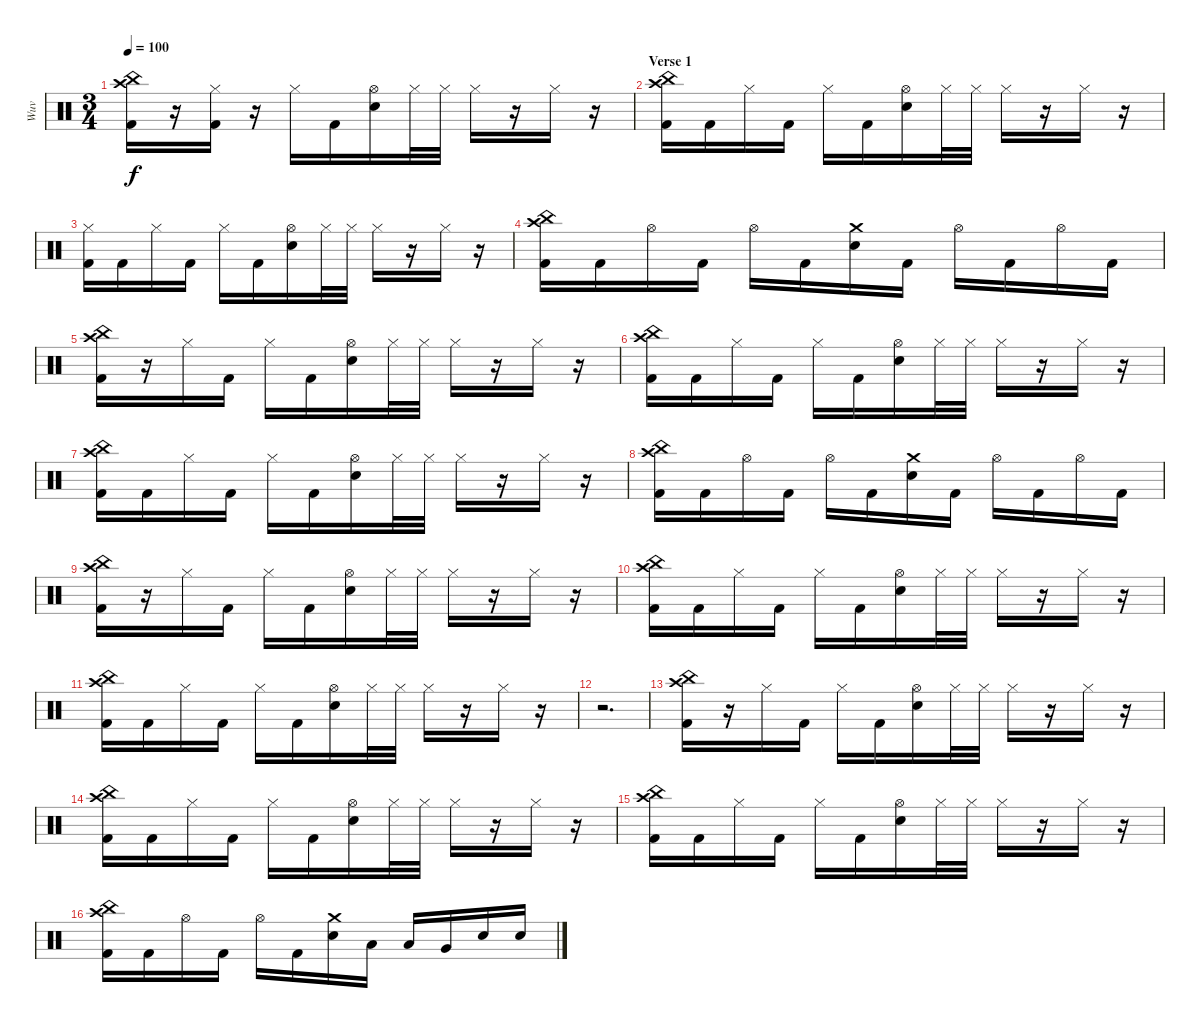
\track ("Wuv " "Wuv ") {instrument percussion}
\staff {score}
\articulation defaults
\ts (3 4)
\tempo 100
\clef neutral
\ks c
("Crash high (hit)" "China (hit)" "Kick (hit) 2").16{dy f} r.16 ("Hi-Hat (closed)" "Kick (hit) 2").16 r.16 "Hi-Hat (closed)".16 "Kick (hit) 2".16 ("Hi-Hat (open)" "Snare (hit) 2").16 "Hi-Hat (closed)".32 "Hi-Hat (closed)".32 "Hi-Hat (closed)".16 r.16 "Hi-Hat (closed)".16 r.16 |
\section ("" "Verse 1")
("Crash high (hit)" "China (hit)" "Kick (hit) 2").16 "Kick (hit) 2".16 "Hi-Hat (closed)".16 "Kick (hit) 2".16 "Hi-Hat (closed)".16 "Kick (hit) 2".16 ("Hi-Hat (open)" "Snare (hit) 2").16 "Hi-Hat (closed)".32 "Hi-Hat (closed)".32 "Hi-Hat (closed)".16 r.16 "Hi-Hat (closed)".16 r.16 |
("Hi-Hat (closed)" "Kick (hit) 2").16 "Kick (hit) 2".16 "Hi-Hat (closed)".16 "Kick (hit) 2".16 "Hi-Hat (closed)".16 "Kick (hit) 2".16 ("Hi-Hat (open)" "Snare (hit) 2").16 "Hi-Hat (closed)".32 "Hi-Hat (closed)".32 "Hi-Hat (closed)".16 r.16 "Hi-Hat (closed)".16 r.16 |
("Crash high (hit)" "China (hit)" "Kick (hit) 2").16 "Kick (hit) 2".16 "Hi-Hat (open)".16 "Kick (hit) 2".16 "Hi-Hat (open)".16 "Kick (hit) 2".16 ("Crash medium (hit)" "Snare (hit) 2").16 "Kick (hit) 2".16 "Hi-Hat (open)".16 "Kick (hit) 2".16 "Hi-Hat (open)".16 "Kick (hit) 2".16 |
("Crash high (hit)" "China (hit)" "Kick (hit) 2").16 r.16 "Hi-Hat (closed)".16 "Kick (hit) 2".16 "Hi-Hat (closed)".16 "Kick (hit) 2".16 ("Hi-Hat (open)" "Snare (hit) 2").16 "Hi-Hat (closed)".32 "Hi-Hat (closed)".32 "Hi-Hat (closed)".16 r.16 "Hi-Hat (closed)".16 r.16 |
("Crash high (hit)" "China (hit)" "Kick (hit) 2").16 "Kick (hit) 2".16 "Hi-Hat (closed)".16 "Kick (hit) 2".16 "Hi-Hat (closed)".16 "Kick (hit) 2".16 ("Hi-Hat (open)" "Snare (hit) 2").16 "Hi-Hat (closed)".32 "Hi-Hat (closed)".32 "Hi-Hat (closed)".16 r.16 "Hi-Hat (closed)".16 r.16 |
("Crash high (hit)" "China (hit)" "Kick (hit) 2").16 "Kick (hit) 2".16 "Hi-Hat (closed)".16 "Kick (hit) 2".16 "Hi-Hat (closed)".16 "Kick (hit) 2".16 ("Hi-Hat (open)" "Snare (hit) 2").16 "Hi-Hat (closed)".32 "Hi-Hat (closed)".32 "Hi-Hat (closed)".16 r.16 "Hi-Hat (closed)".16 r.16 |
("Crash high (hit)" "China (hit)" "Kick (hit) 2").16 "Kick (hit) 2".16 "Hi-Hat (open)".16 "Kick (hit) 2".16 "Hi-Hat (open)".16 "Kick (hit) 2".16 ("Crash medium (hit)" "Snare (hit) 2").16 "Kick (hit) 2".16 "Hi-Hat (open)".16 "Kick (hit) 2".16 "Hi-Hat (open)".16 "Kick (hit) 2".16 |
("Crash high (hit)" "China (hit)" "Kick (hit) 2").16 r.16 "Hi-Hat (closed)".16 "Kick (hit) 2".16 "Hi-Hat (closed)".16 "Kick (hit) 2".16 ("Hi-Hat (open)" "Snare (hit) 2").16 "Hi-Hat (closed)".32 "Hi-Hat (closed)".32 "Hi-Hat (closed)".16 r.16 "Hi-Hat (closed)".16 r.16 |
("Crash high (hit)" "China (hit)" "Kick (hit) 2").16 "Kick (hit) 2".16 "Hi-Hat (closed)".16 "Kick (hit) 2".16 "Hi-Hat (closed)".16 "Kick (hit) 2".16 ("Hi-Hat (open)" "Snare (hit) 2").16 "Hi-Hat (closed)".32 "Hi-Hat (closed)".32 "Hi-Hat (closed)".16 r.16 "Hi-Hat (closed)".16 r.16 |
("Crash high (hit)" "China (hit)" "Kick (hit) 2").16 "Kick (hit) 2".16 "Hi-Hat (closed)".16 "Kick (hit) 2".16 "Hi-Hat (closed)".16 "Kick (hit) 2".16 ("Hi-Hat (open)" "Snare (hit) 2").16 "Hi-Hat (closed)".32 "Hi-Hat (closed)".32 "Hi-Hat (closed)".16 r.16 "Hi-Hat (closed)".16 r.16 |
r.2{d} |
("Crash high (hit)" "China (hit)" "Kick (hit) 2").16 r.16 "Hi-Hat (closed)".16 "Kick (hit) 2".16 "Hi-Hat (closed)".16 "Kick (hit) 2".16 ("Hi-Hat (open)" "Snare (hit) 2").16 "Hi-Hat (closed)".32 "Hi-Hat (closed)".32 "Hi-Hat (closed)".16 r.16 "Hi-Hat (closed)".16 r.16 |
("Crash high (hit)" "China (hit)" "Kick (hit) 2").16 "Kick (hit) 2".16 "Hi-Hat (closed)".16 "Kick (hit) 2".16 "Hi-Hat (closed)".16 "Kick (hit) 2".16 ("Hi-Hat (open)" "Snare (hit) 2").16 "Hi-Hat (closed)".32 "Hi-Hat (closed)".32 "Hi-Hat (closed)".16 r.16 "Hi-Hat (closed)".16 r.16 |
("Crash high (hit)" "China (hit)" "Kick (hit) 2").16 "Kick (hit) 2".16 "Hi-Hat (closed)".16 "Kick (hit) 2".16 "Hi-Hat (closed)".16 "Kick (hit) 2".16 ("Hi-Hat (open)" "Snare (hit) 2").16 "Hi-Hat (closed)".32 "Hi-Hat (closed)".32 "Hi-Hat (closed)".16 r.16 "Hi-Hat (closed)".16 r.16 |
("Crash high (hit)" "China (hit)" "Kick (hit) 2").16 "Kick (hit) 2".16 "Hi-Hat (open)".16 "Kick (hit) 2".16 "Hi-Hat (open)".16 "Kick (hit) 2".16 ("Crash medium (hit)" "Snare (hit) 2").16 "Low Tom (hit)".16 "Low Tom (hit)".16 "Very Low Tom (hit)".16 "Snare (hit) 2".16 "Snare (hit) 2".16
